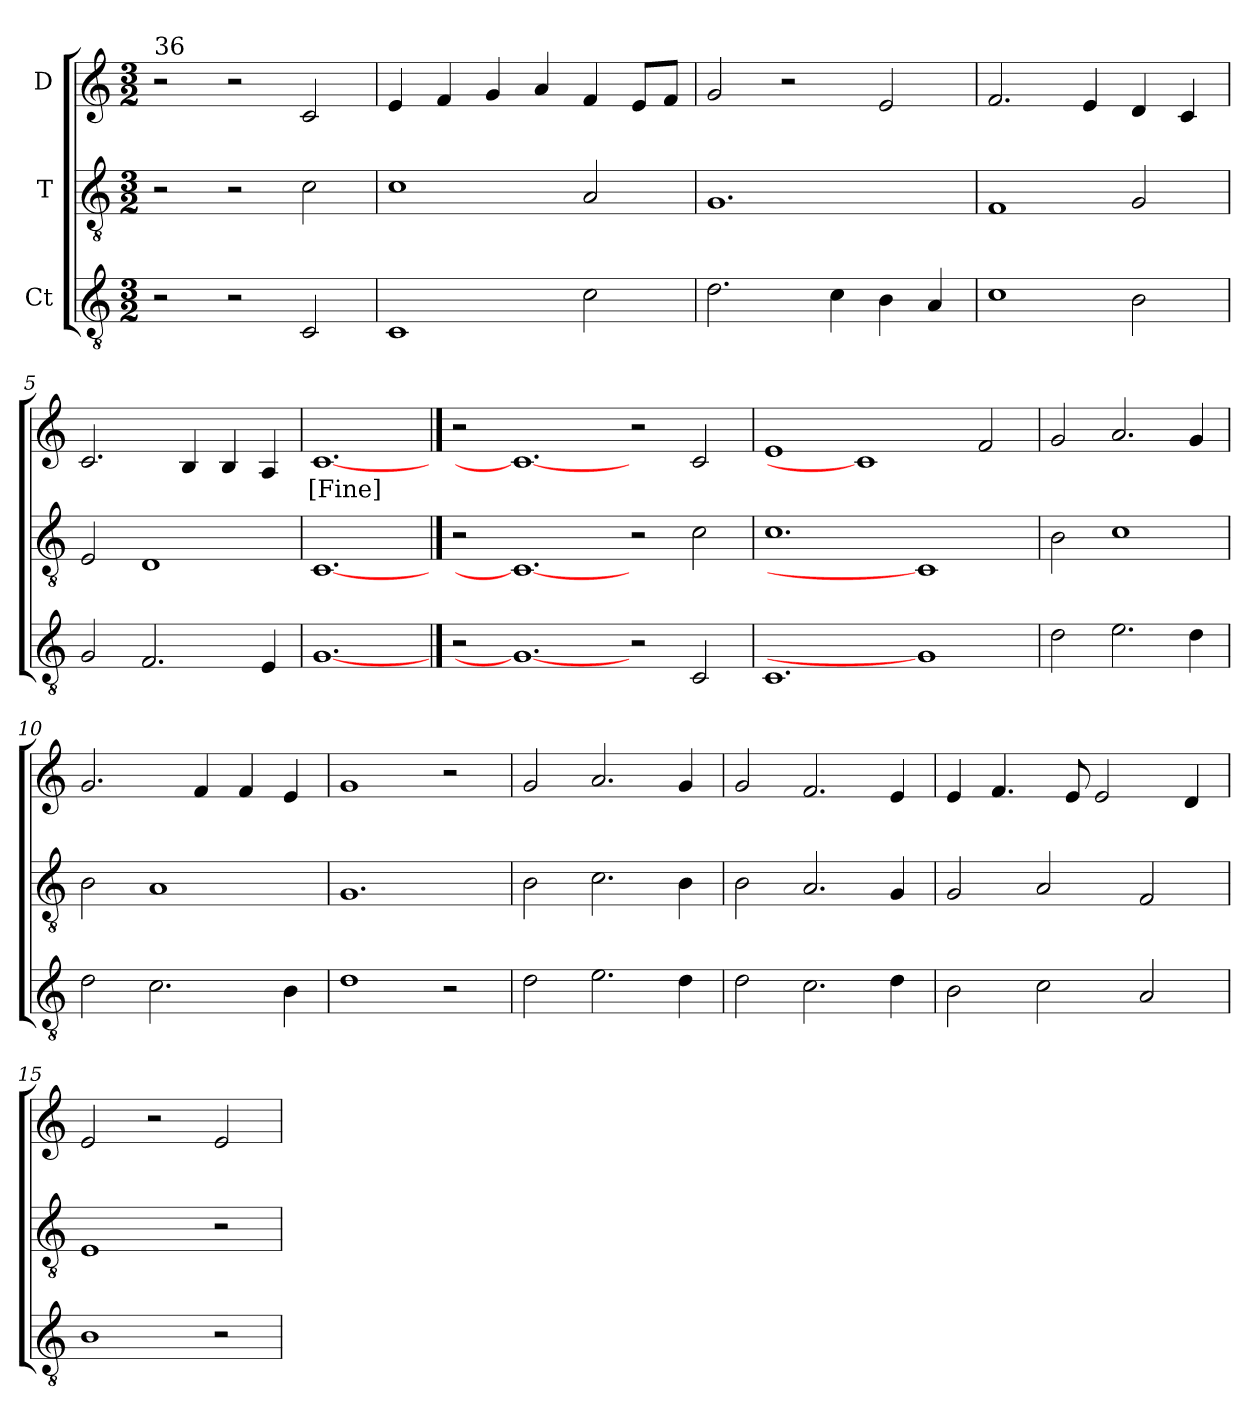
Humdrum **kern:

**kern	**kern	**kern	**text
*part3	*part2	*part1	*part1
*staff3	*staff2	*staff1	*staff1
*I"Ct	*I"T	*I"D	*
!!LO:PB:g=z
*clefGv2	*clefGv2	*clefG2	*
*ITrd7c12	*ITrd7c12	*	*
*k[]	*k[]	*k[]	*
*C:	*C:	*C:	*
*M3/2	*M3/2	*M3/2	*
=1	=1	=1	=1
!	!	!LO:TX:a:t=36	!
!	!	!	!LO:LY:a:color=#000000
2r	2r	2r	[BURDEN]
2r	2r	2r	.
2CCi/	2Ci\	2ci/	.
=2	=2	=2	=2
1CCi/	1Ci\	4ei/	.
.	.	4fi/	.
.	.	4gi/	.
.	.	4ai/	.
2Ci\	2AAi/	4fi/	.
.	.	8ei/L	.
.	.	8fi/J	.
=3	=3	=3	=3
2.Di\	1.GGi/	2gi/	.
.	.	2r	.
4Ci\	.	.	.
4BBi\	.	2ei/	.
4AAi/	.	.	.
=4	=4	=4	=4
1Ci\	1FFi/	2.fi/	.
.	.	4ei/	.
2BBi\	2GGi/	4di/	.
.	.	4ci/	.
=5	=5	=5	=5
2GGi/	2EEi/	2.ci/	.
2.FFi/	1DDi/	.	.
.	.	4Bi/	.
.	.	4Bi/	.
4EEi/	.	4Ai/	.
=6	=6	=6	=6
!	!	!	!LO:LY:a:color=#000000
[1.GGi/	[1.CCi/	[1.ci/	[Fine]
!!LO:LB:g=z
==7	==7	==7	==7
!	!	!	!LO:LY:a:color=#000000
2r	2r	2r	[VERSE]
1.GGi/_	1.CCi/_	1.ci/_	.
2r	2r	2r	.
2CCi/	2Ci\	2ci/	.
=8	=8	=8	=8
1.CCi/	1.Ci\	1ei/	.
.	.	1ci/]	.
1GGi/]	1CCi/]	.	.
.	.	2fi/	.
=9	=9	=9	=9
2Di\	2BBi\	2gi/	.
2.Ei\	1Ci\	2.ai/	.
4Di\	.	4gi/	.
=10	=10	=10	=10
2Di\	2BBi\	2.gi/	.
2.Ci\	1AAi/	.	.
.	.	4fi/	.
.	.	4fi/	.
4BBi\	.	4ei/	.
=11	=11	=11	=11
1Di\	1.GGi/	1gi/	.
2r	.	2r	.
=12	=12	=12	=12
2Di\	2BBi\	2gi/	.
2.Ei\	2.Ci\	2.ai/	.
4Di\	4BBi\	4gi/	.
=13	=13	=13	=13
2Di\	2BBi\	2gi/	.
2.Ci\	2.AAi/	2.fi/	.
4Di\	4GGi/	4ei/	.
=14	=14	=14	=14
2BBi\	2GGi/	4ei/	.
.	.	4.fi/	.
2Ci\	2AAi/	.	.
.	.	8ei/	.
.	.	2ei/	.
2AAi/	2FFi/	.	.
.	.	4di/	.
=15	=15	=15	=15
1BBi/	1EEi/	2ei/	.
.	.	2r	.
2r	2r	2ei/	.
=	=	=	=
*-	*-	*-	*-
